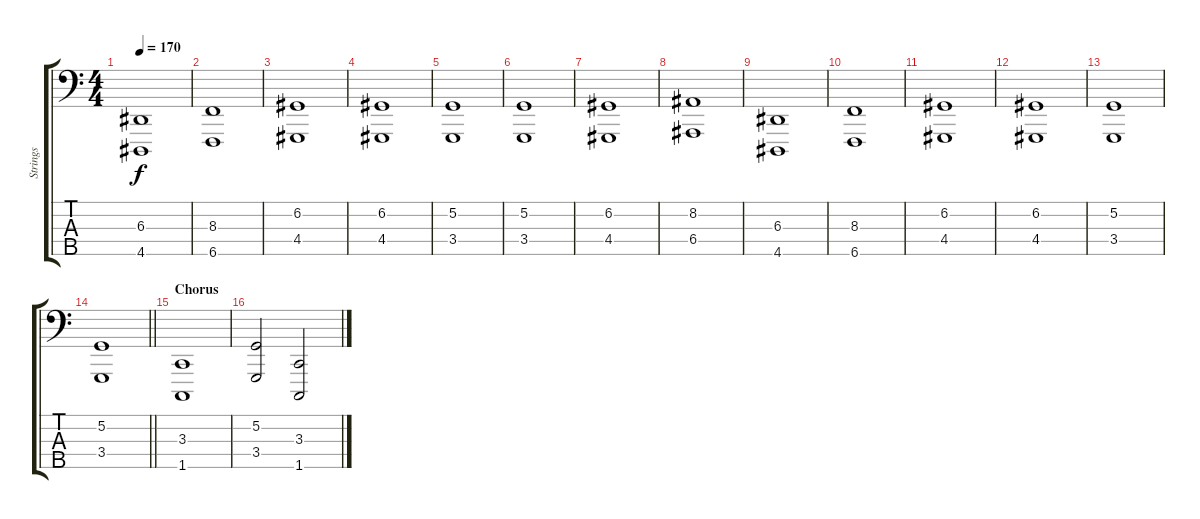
\track ("Strings" "Strings") {instrument stringensemble1}
\staff {score tabs}
\tuning (G2 D2 A1 E1 B0) {hide}
\ts (4 4)
\tempo 170
\clef f4
\ks c
(6.3 4.5).1{dy f} |
(8.3 6.5).1 |
(6.2 4.4).1 |
(6.2 4.4).1 |
(5.2 3.4).1 |
(5.2 3.4).1 |
(6.2 4.4).1 |
(8.2 6.4).1 |
(6.3 4.5).1 |
(8.3 6.5).1 |
(6.2 4.4).1 |
(6.2 4.4).1 |
(5.2 3.4).1 |
\barLineRight lightlight
(5.2 3.4).1 |
\section ("" "Chorus ")
(3.3 1.5).1 |
(5.2 3.4).2 (3.3 1.5).2
